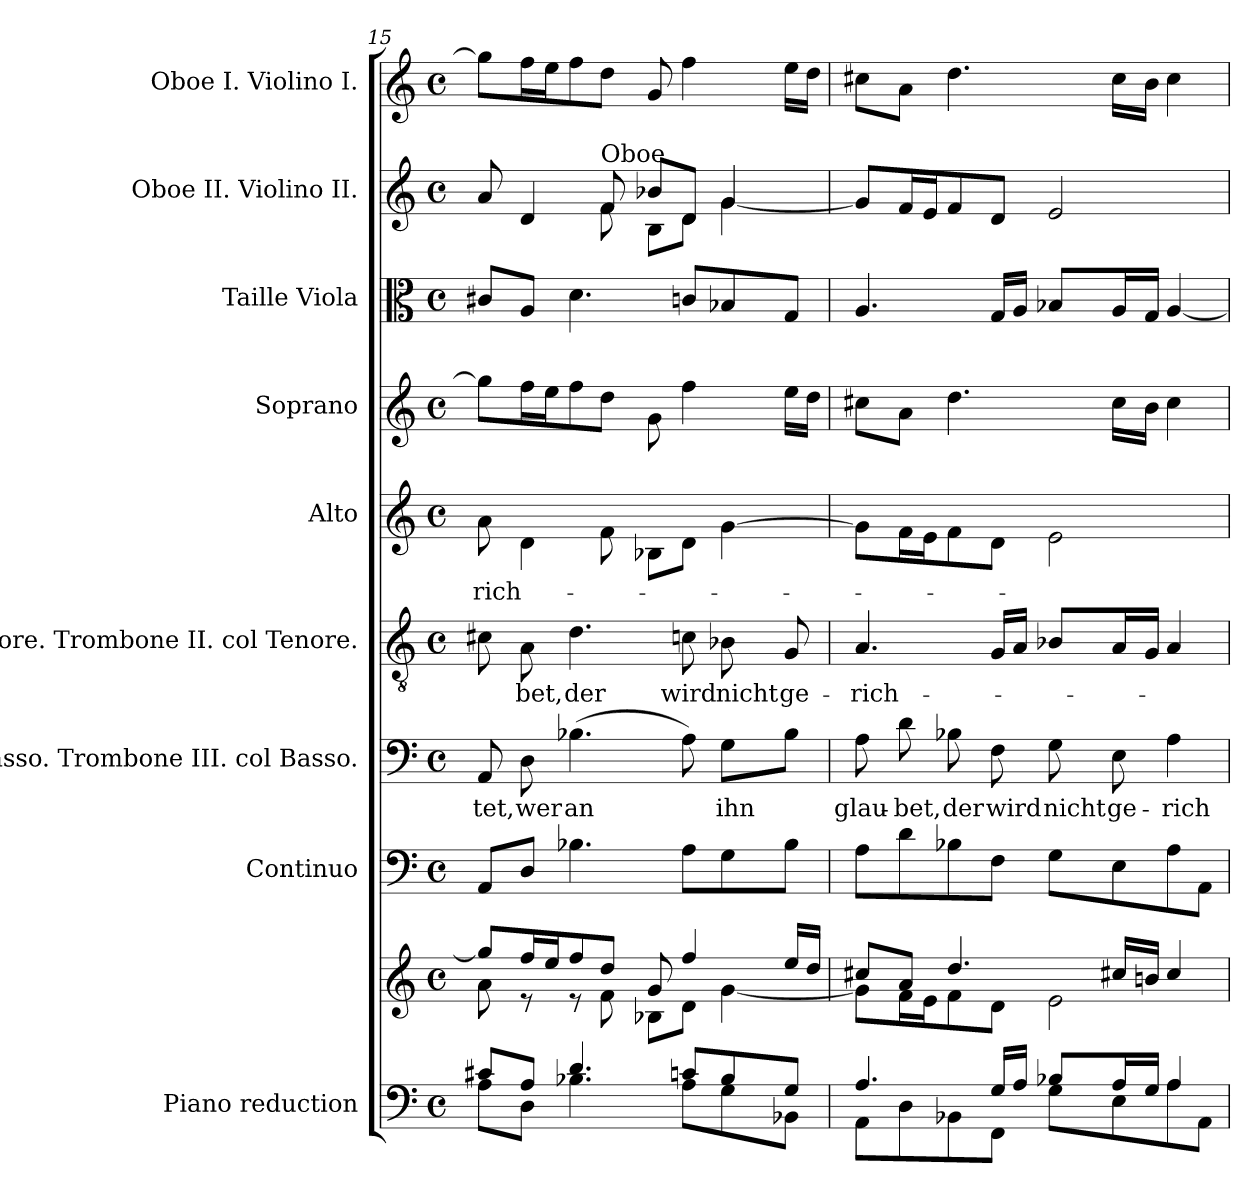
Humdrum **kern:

**kern	**kern	**kern	**kern	**text	**kern	**text	**kern	**text	**kern	**kern	**kern	**kern
*part9	*part9	*part8	*part7	*part7	*part6	*part6	*part5	*part5	*part4	*part3	*part2	*part1
*staff10	*staff9	*staff8	*staff7	*staff7	*staff6	*staff6	*staff5	*staff5	*staff4	*staff3	*staff2	*staff1
*I"Piano reduction	*	*I"Continuo	*I"Basso. Trombone III. col Basso.	*	*I"Tenore. Trombone II. col Tenore.	*	*I"Alto	*	*I"Soprano	*I"Taille Viola	*I"Oboe II. Violino II.	*I"Oboe I. Violino I.
*I'Pno	*	*	*	*	*	*	*	*	*	*	*I'Ob	*I'Ob
*clefF4	*clefG2	*clefF4	*clefF4	*	*clefGv2	*	*clefG2	*	*clefG2	*clefC3	*clefG2	*clefG2
*k[]	*k[]	*k[]	*k[]	*	*k[]	*	*k[]	*	*k[]	*k[]	*k[]	*k[]
*M4/4	*M4/4	*M4/4	*M4/4	*	*M4/4	*	*M4/4	*	*M4/4	*M4/4	*M4/4	*M4/4
*met(c)	*met(c)	*met(c)	*met(c)	*	*met(c)	*	*met(c)	*	*met(c)	*met(c)	*met(c)	*met(c)
=15	=15	=15	=15	=15	=15	=15	=15	=15	=15	=15	=15	=15
*^	*^	*	*	*	*	*	*	*	*	*	*	*
!	!	!	!	!	!	!LO:LY:b	!	!	!	!LO:LY:b	!	!	!	!
*	*	*	*	*	*	*	*	*	*	*	*	*	*^	*
8c#X/L	8A\L	8gg/L]	8a\	8AA/L	8AA/	-tet,	8c#X\	.	8a\	-rich-	8gg\L]	8c#X/L	8a/	8ryy	8gg\L]
!	!	!	!	!	!	!LO:LY:b	!	!LO:LY:b	!	!	!	!	!	!	!
8A/J	8D\J	16ff/L	8r	8D/J	8D\	wer	8A\	-bet,	4d\	.	16ff\L	8A/J	4d/	4ryy	16ff\L
.	.	16ee/J	.	.	.	.	.	.	.	.	16ee\J	.	.	.	16ee\J
!	!	!	!	!	!	!LO:LY:b	!	!LO:LY:b	!	!	!	!	!	!	!
4.d/	4.B-X\	8ff/	8r	4.B-X\	(4.B-X\	an	4.d\	der	.	.	8ff\	4.d\	.	.	8ff\
!	!	!	!	!	!	!	!	!	!	!	!	!	!LO:TX:a:t=Oboe	!	!
.	.	8dd/J	8f\	.	.	.	.	.	8f\	.	8dd\J	.	8f!/	8f\	8dd\J
.	.	8g/	8B-X\L	.	.	.	.	.	8B-X\L	.	8g\	.	8b-X!/L	8B\L	8g/
!	!	!	!	!	!	!	!	!LO:LY:b	!	!	!	!	!	!	!
8cn/L	8A\L	4ff/	8d\J	8A\L	8A\)	.	8cn\	wird	8d\J	.	4ff\	8cn/L	8d!/J	8d\J	4ff\
!	!	!	!	!	!	!LO:LY:b	!	!LO:LY:b	!	!	!	!	!	!	!
8B-/	8G\	.	[4g\	8G\	8G\L	ihn	8B-X\	nicht	[4g\	.	.	8B-X/	4g!/	[<4g\	.
!	!	!	!	!	!	!	!	!LO:LY:b	!	!	!	!	!	!	!
8G/J	8BB-X\J	16ee/LL	.	8B-\J	8B-\J	.	8G/	ge-	.	.	16ee\LL	8G/J	.	.	16ee\LL
.	.	16dd/JJ	.	.	.	.	.	.	.	.	16dd\JJ	.	.	.	16dd\JJ
*	*	*	*	*	*	*	*	*	*	*	*	*	*v	*v	*
=16	=16	=16	=16	=16	=16	=16	=16	=16	=16	=16	=16	=16	=16	=16
!	!	!	!	!	!	!LO:LY:b	!	!LO:LY:b	!	!	!	!	!	!
4.A/	8AA\L	8cc#X/L	8g\L]	8A\L	8A\	glau-	4.A/	-rich-	8g\L]	.	8cc#X\L	4.A/	8g/L]	8cc#X\L
!	!	!	!	!	!	!LO:LY:b	!	!	!	!	!	!	!	!
.	8D\	8a/J	16f\L	8d\	8d\	-bet,	.	.	16f\L	.	8a\J	.	16f/L	8a\J
.	.	.	16e\J	.	.	.	.	.	16e\J	.	.	.	16e/J	.
!	!	!	!	!	!	!LO:LY:b	!	!	!	!	!	!	!	!
.	8BB-X\	4.dd/	8f\	8B-X\	8B-X\	der	.	.	8f\	.	4.dd\	.	8f/	4.dd\
!	!	!	!	!	!	!LO:LY:b	!	!	!	!	!	!	!	!
16G/LL	8FF\J	.	8d\J	8F\J	8F\	wird	16G/LL	.	8d\J	.	.	16G/LL	8d/J	.
16A/JJ	.	.	.	.	.	.	16A/JJ	.	.	.	.	16A/JJ	.	.
!	!	!	!	!	!	!LO:LY:b	!	!	!	!	!	!	!	!
8B-X/L	8G\L	.	2e\	8G\L	8G\	nicht	8B-X/L	.	2e\	.	.	8B-X/L	2e/	.
!	!	!	!	!	!	!LO:LY:b	!	!	!	!	!	!	!	!
16A/L	8E\	16cc#X/LL	.	8E\	8E\	ge-	16A/L	.	.	.	16cc#\LL	16A/L	.	16cc#\LL
16G/JJ	.	16bn/JJ	.	.	.	.	16G/JJ	.	.	.	16b\JJ	16G/JJ	.	16b\JJ
!	!	!	!	!	!	!LO:LY:b	!	!	!	!	!	!	!	!
4A/	8A\	4cc#/	.	8A\	4A\	-rich-	4A/	.	.	.	4cc#\	[4A/	.	4cc#\
.	8AA\J	.	.	8AA\J	.	.	.	.	.	.	.	.	.	.
*v	*v	*	*	*	*	*	*	*	*	*	*	*	*	*
*	*v	*v	*	*	*	*	*	*	*	*	*	*	*
=	=	=	=	=	=	=	=	=	=	=	=	=
*-	*-	*-	*-	*-	*-	*-	*-	*-	*-	*-	*-	*-
